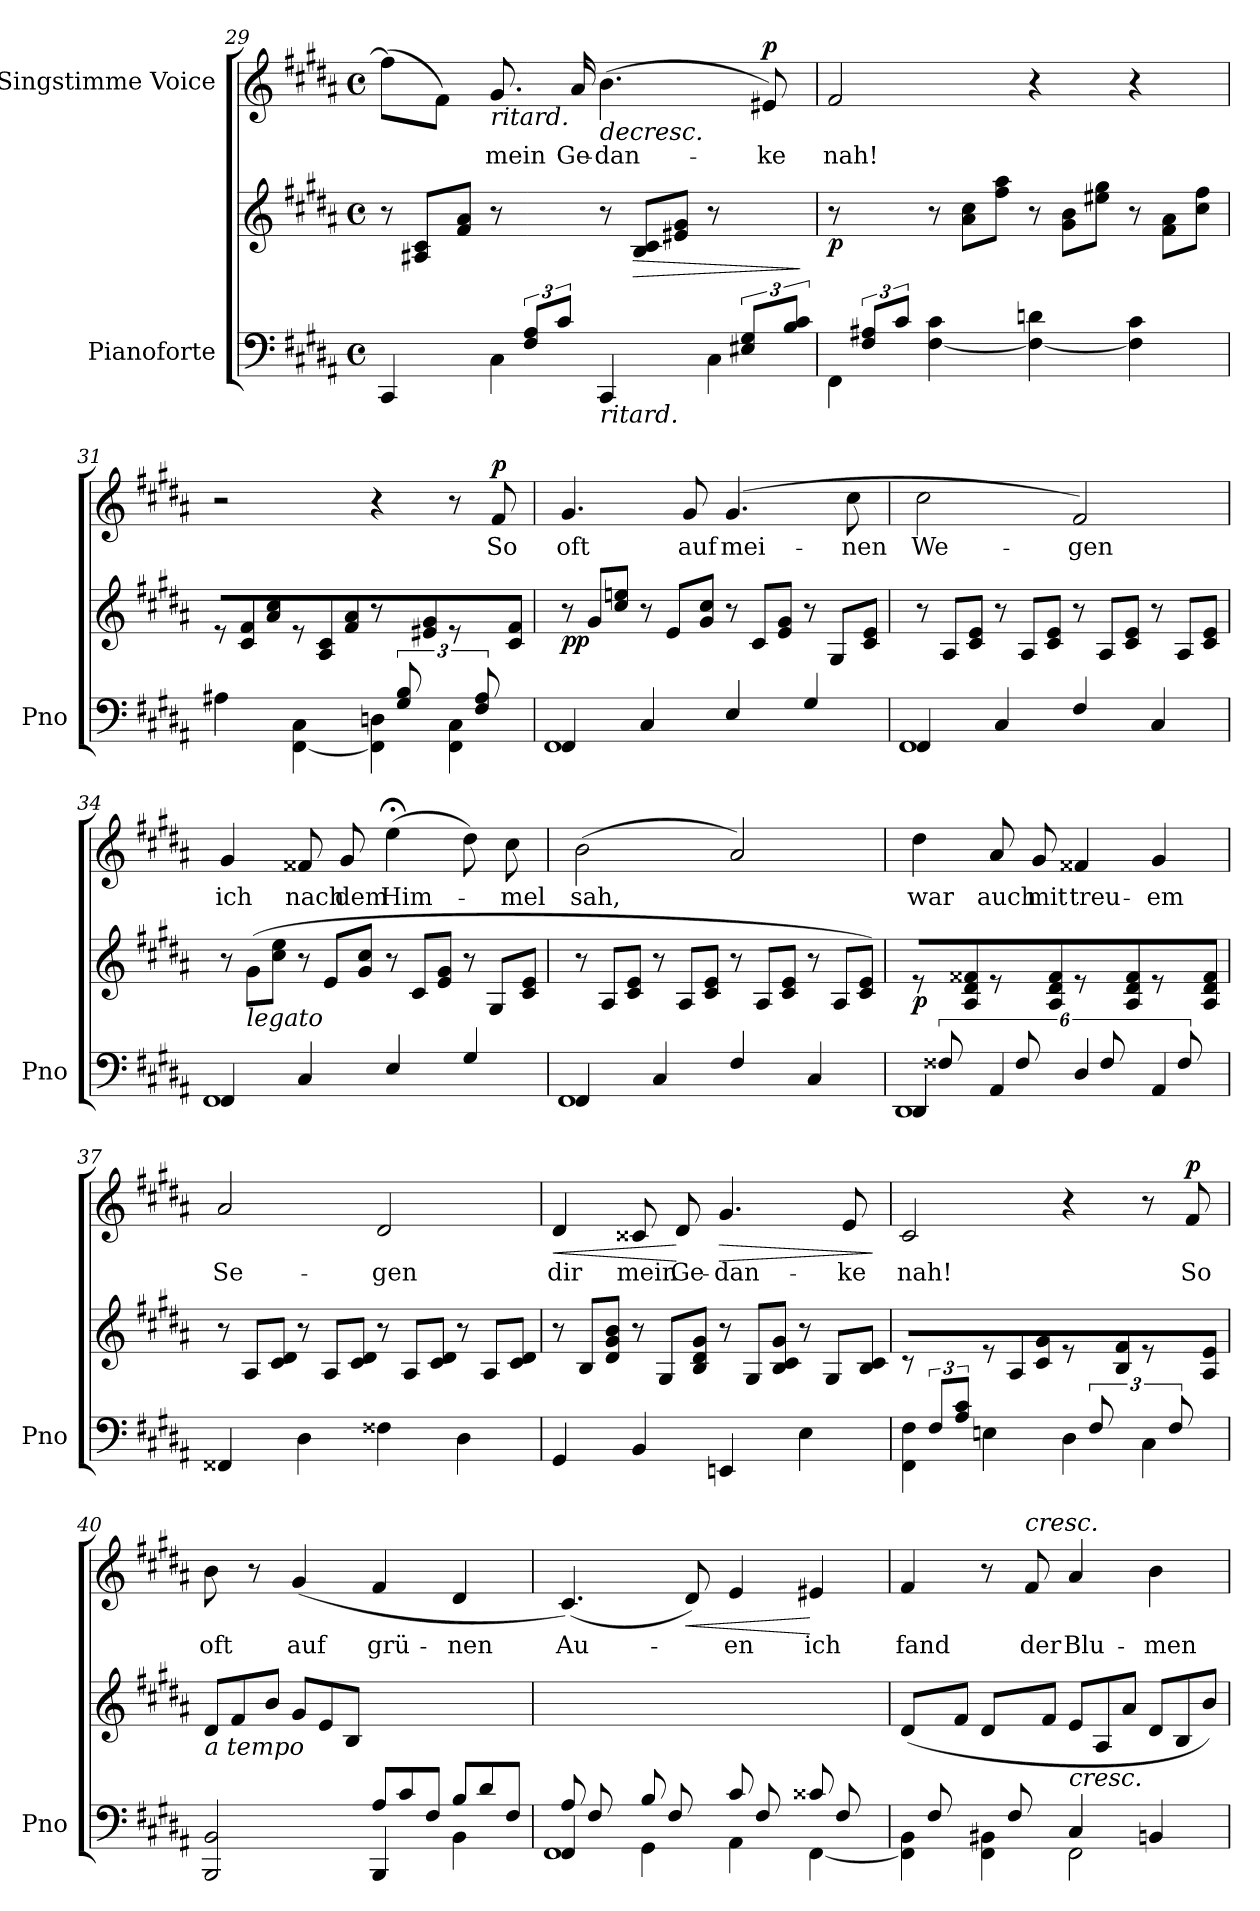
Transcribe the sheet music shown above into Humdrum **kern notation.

**kern	**kern	**dynam	**kern	**text	**dynam
*part2	*part2	*part2	*part1	*part1	*part1
*staff3	*staff2	*staff2/3	*staff1	*staff1	*staff1
*I"Pianoforte	*	*	*I"Singstimme  Voice	*	*
*I'Pno	*	*	*	*	*
*clefF4	*clefG2	*	*clefG2	*	*
*k[f#c#g#d#a#]	*k[f#c#g#d#a#]	*	*k[f#c#g#d#a#]	*	*
*M4/4	*M4/4	*	*M4/4	*	*
*met(c)	*met(c)	*	*met(c)	*	*
=29	=29	=29	=29	=29	=29
*^	*	*	*	*	*
*	*	*Xtuplet	*	*	*	*
3ryy	4CC#/	12r	.	(8ff#\L]	.	.
.	.	12A#X/ 12c#/L	.	.	.	.
.	.	.	.	8f#\J)	.	.
.	.	12f#/ 12a#/J	.	.	.	.
!	!	!	!	!LO:TX:b:i:t=ritard.	!	!
!	!	!	!	!	!LO:LY:b	!
.	4C#\	12r	.	8.g#/	mein	.
12F#/ 12A#/L	.	6ryy	.	.	.	.
12c#/J	.	.	.	.	.	.
!	!	!	!	!	!LO:LY:b	!
.	.	.	.	16a#/	Ge-	.
!LO:TX:b:i:t=ritard.	!	!	!	!	!	!
!	!	!	!	!	!LO:LY:b	!LO:HP:b
3ryy	4CC#/	12r	.	(4.b\	-dan-	>
!	!	!	!LO:HP:b	!	!	!
.	.	12B/ 12c#/L	>	.	.	.
.	.	12e#X/ 12g#/J	.	.	.	.
.	4C#\	12r	.	.	.	.
12E#X/ 12G#/L	.	6ryy	.	.	.	.
!	!	!	!	!	!LO:LY:b	!LO:DY:a
.	.	.	.	8e#X/)	-ke	p
12B/ 12c#/J	.	.	.	.	.	.
*v	*v	*	*	*	*	*
.	.	]	.	.	]
!!LO:LB:g=z
=30	=30	=30	=30	=30	=30
*^	*	*	*	*	*
!	!	!	!LO:DY:b	!	!LO:LY:b	!
12ryy	4FF#\	12r	p	2f#/	nah!	.
12F#/ 12A#X/L	.	6ryy	.	.	.	.
12c#/J	.	.	.	.	.	.
2.ryy	[4F#\ 4c#\	12r	.	.	.	.
.	.	12a#\ 12cc#\L	.	.	.	.
.	.	12ff#\ 12aa#\J	.	.	.	.
.	4F#\_ 4dn\	12r	.	4r	.	.
.	.	12g#\ 12b\L	.	.	.	.
.	.	12ee#X\ 12gg#\J	.	.	.	.
.	4F#\] 4c#\	12r	.	4r	.	.
.	.	12f#\ 12a#\L	.	.	.	.
.	.	12cc#\ 12ff#\J	.	.	.	.
=31	=31	=31	=31	=31	=31	=31
12%7ryy	4A#X\	12r	.	2r	.	.
.	.	12c#/ 12f#/L	.	.	.	.
.	.	12a#/ 12cc#/J	.	.	.	.
.	[4FF#\ 4C#\	12r	.	.	.	.
.	.	12A#/ 12c#/L	.	.	.	.
.	.	12f#/ 12a#/J	.	.	.	.
.	4FF#\] 4Dn\	12r	.	4r	.	.
12G#/ 12B/L	.	12ryy	.	.	.	.
6ryy	.	12e#X/ 12g#/J	.	.	.	.
.	4FF#\ 4C#\	12r	.	8r	.	.
12F#/ 12A#/L	.	12ryy	.	.	.	.
!	!	!	!	!	!LO:LY:b	!LO:DY:a
.	.	.	.	8f#/	So	p
12ryy	.	12c#/ 12f#/J	.	.	.	.
!!LO:LB:g=z
=32	=32	=32	=32	=32	=32	=32
!	!	!	!LO:DY:b	!	!LO:LY:b	!
4FF#/	1FF#	12r	pp	4.g#/	oft	.
.	.	12g#/L	.	.	.	.
.	.	12cc#/ 12een/J	.	.	.	.
4C#/	.	12r	.	.	.	.
.	.	12e/L	.	.	.	.
!	!	!	!	!	!LO:LY:b	!
.	.	.	.	8g#/	auf	.
.	.	12g#/ 12cc#/J	.	.	.	.
!	!	!	!	!	!LO:LY:b	!
4E/	.	12r	.	(4.g#/	mei-	.
.	.	12c#/L	.	.	.	.
.	.	12e/ 12g#/J	.	.	.	.
4G#/	.	12r	.	.	.	.
.	.	12G#/L	.	.	.	.
!	!	!	!	!	!LO:LY:b	!
.	.	.	.	8cc#\	-nen	.
.	.	12c#/ 12e/J	.	.	.	.
=33	=33	=33	=33	=33	=33	=33
!	!	!	!	!	!LO:LY:b	!
4FF#/	1FF#	12r	.	2cc#\	We-	.
.	.	12A#/L	.	.	.	.
.	.	12c#/ 12e/J	.	.	.	.
4C#/	.	12r	.	.	.	.
.	.	12A#/L	.	.	.	.
.	.	12c#/ 12e/J	.	.	.	.
!	!	!	!	!	!LO:LY:b	!
4F#/	.	12r	.	2f#/)	-gen	.
.	.	12A#/L	.	.	.	.
.	.	12c#/ 12e/J	.	.	.	.
4C#/	.	12r	.	.	.	.
.	.	12A#/L	.	.	.	.
.	.	12c#/ 12e/J	.	.	.	.
!!LO:LB:g=z
=34	=34	=34	=34	=34	=34	=34
!	!	!	!	!	!LO:LY:b	!
4FF#/	1FF#	12r	.	4g#/	ich	.
!	!	!LO:TX:b:i:t=legato	!	!	!	!
.	.	(12g#\L	.	.	.	.
.	.	12cc#\ 12ee\J	.	.	.	.
!	!	!	!	!	!LO:LY:b	!
4C#/	.	12r	.	8f##X/	nach	.
.	.	12e/L	.	.	.	.
!	!	!	!	!	!LO:LY:b	!
.	.	.	.	8g#/	dem	.
.	.	12g#/ 12cc#/J	.	.	.	.
!	!	!	!	!	!LO:LY:b	!
4E/	.	12r	.	(4ee;<\	Him-	.
.	.	12c#/L	.	.	.	.
.	.	12e/ 12g#/J	.	.	.	.
4G#/	.	12r	.	8dd#\)	.	.
.	.	12G#/L	.	.	.	.
!	!	!	!	!	!LO:LY:b	!
.	.	.	.	8cc#\	-mel	.
.	.	12c#/ 12e/J	.	.	.	.
=35	=35	=35	=35	=35	=35	=35
!	!	!	!	!	!LO:LY:b	!
4FF#/	1FF#	12r	.	(2b\	sah,	.
.	.	12A#/L	.	.	.	.
.	.	12c#/ 12e/J	.	.	.	.
4C#/	.	12r	.	.	.	.
.	.	12A#/L	.	.	.	.
.	.	12c#/ 12e/J	.	.	.	.
4F#/	.	12r	.	2a#/)	.	.
.	.	12A#/L	.	.	.	.
.	.	12c#/ 12e/J	.	.	.	.
4C#/	.	12r	.	.	.	.
.	.	12A#/L	.	.	.	.
.	.	12c#/ 12e/J)	.	.	.	.
!!LO:PB:g=z
=36	=36	=36	=36	=36	=36	=36
*	*^	*	*	*	*	*
!	!	!	!	!LO:DY:b	!	!LO:LY:b	!
12ryy	4DD#/	1DD#	12r	p	4dd#\	war	.
12F##X/L	.	.	12ryy	.	.	.	.
6ryy	.	.	12A#/ 12d#/ 12f##X/J	.	.	.	.
!	!	!	!	!	!	!LO:LY:b	!
.	4AA#/	.	12r	.	8a#/	auch	.
12F##/L	.	.	12ryy	.	.	.	.
!	!	!	!	!	!	!LO:LY:b	!
.	.	.	.	.	8g#/	mit	.
6ryy	.	.	12A#/ 12d#/ 12f##/J	.	.	.	.
!	!	!	!	!	!	!LO:LY:b	!
.	4D#/	.	12r	.	4f##X/	treu-	.
12F##/L	.	.	12ryy	.	.	.	.
6ryy	.	.	12A#/ 12d#/ 12f##/J	.	.	.	.
!	!	!	!	!	!	!LO:LY:b	!
.	4AA#/	.	12r	.	4g#/	-em	.
12F##/L	.	.	12ryy	.	.	.	.
12ryy	.	.	12A#/ 12d#/ 12f##/J	.	.	.	.
*v	*v	*v	*	*	*	*	*
=37	=37	=37	=37	=37	=37
!	!	!	!	!LO:LY:b	!
4FF##X/	12r	.	2a#/	Se-	.
.	12A#/L	.	.	.	.
.	12c#/ 12d#/J	.	.	.	.
4D#\	12r	.	.	.	.
.	12A#/L	.	.	.	.
.	12c#/ 12d#/J	.	.	.	.
!	!	!	!	!LO:LY:b	!
4F##X\	12r	.	2d#/	-gen	.
.	12A#/L	.	.	.	.
.	12c#/ 12d#/J	.	.	.	.
4D#\	12r	.	.	.	.
.	12A#/L	.	.	.	.
.	12c#/ 12d#/J	.	.	.	.
!!LO:LB:g=z
=38	=38	=38	=38	=38	=38
!	!	!	!	!LO:LY:b	!LO:HP:b
4GG#/	12r	.	4d#/	dir	<
.	12B/L	.	.	.	.
.	12d#/ 12g#/ 12b/J	.	.	.	.
!	!	!	!	!LO:LY:b	!
4BB/	12r	.	8c##X/	mein	.
.	12G#/L	.	.	.	.
!	!	!	!	!LO:LY:b	!
.	.	.	8d#/	Ge-	[
.	12B/ 12d#/ 12g#/J	.	.	.	.
!	!	!	!	!LO:LY:b	!LO:HP:b
4EEn/	12r	.	4.g#/	-dan-	>
.	12G#/L	.	.	.	.
.	12B/ 12c#/ 12g#/J	.	.	.	.
4E\	12r	.	.	.	.
.	12G#/L	.	.	.	.
!	!	!	!	!LO:LY:b	!
.	.	.	8e/	-ke	.
.	12B/ 12c#/J	.	.	.	.
.	.	.	.	.	]
!!LO:LB:g=z
=39	=39	=39	=39	=39	=39
*^	*	*	*	*	*
!	!	!	!	!	!LO:LY:b	!
12ryy	4FF#\ 4F#\	12r	.	2c#/	nah!	.
12F#/L	.	6ryy	.	.	.	.
12A#/ 12c#/J	.	.	.	.	.	.
3ryy	4En\	12r	.	.	.	.
.	.	12A#/L	.	.	.	.
.	.	12c#/ 12g#/J	.	.	.	.
.	4D#\	12r	.	4r	.	.
12F#/L	.	12ryy	.	.	.	.
6ryy	.	12B/ 12f#/J	.	.	.	.
.	4C#\	12r	.	8r	.	.
12F#/L	.	12ryy	.	.	.	.
!	!	!	!	!	!LO:LY:b	!LO:DY:a
.	.	.	.	8f#/	So	p
12ryy	.	12A#/ 12e/J	.	.	.	.
=40	=40	=40	=40	=40	=40	=40
!	!	!LO:TX:b:i:t=a tempo	!	!	!	!
!	!	!	!	!	!LO:LY:b	!
2ryy	2BBB/ 2BB/	12d#/L	.	8b\	oft	.
.	.	12f#/	.	.	.	.
.	.	.	.	8r	.	.
.	.	12b/J	.	.	.	.
!	!	!	!	!	!LO:LY:b	!
.	.	12g#/L	.	(4g#/	auf	.
.	.	12e/	.	.	.	.
.	.	12B/J	.	.	.	.
*Xtuplet	*	*	*	*	*	*
!	!	!	!	!	!LO:LY:b	!
12A#/L	4BBB/	2ryy	.	4f#/	grü-	.
12c#/	.	.	.	.	.	.
12F#/J	.	.	.	.	.	.
!	!	!	!	!	!LO:LY:b	!
12B/L	4BB\	.	.	4d#/	-nen	.
12d#/	.	.	.	.	.	.
12F#/J	.	.	.	.	.	.
!!LO:LB:g=z
=41	=41	=41	=41	=41	=41	=41
*	*^	*	*	*	*	*
!	!	!	!	!	!	!LO:LY:b	!
12A#/L	4FF#/	1FF#	6ryy	.	(4.c#/)	Au-	.
12F#/	.	.	.	.	.	.	.
12ryy	.	.	12f#/J	.	.	.	.
12B/L	4GG#\	.	6ryy	.	.	.	.
12F#/	.	.	.	.	.	.	.
!	!	!	!	!	!	!	!LO:HP:b
.	.	.	.	.	8d#/)	.	<
12ryy	.	.	12f#/J	.	.	.	.
!	!	!	!	!	!	!LO:LY:b	!
12c#/L	4AA#\	.	6ryy	.	4e/	-en	.
12F#/	.	.	.	.	.	.	.
12ryy	.	.	12f#/J	.	.	.	.
!	!	!	!	!	!	!LO:LY:b	!
12c##X/L	[4FF#\	.	6ryy	.	4e#X/	ich	[
12F#/	.	.	.	.	.	.	.
12ryy	.	.	12f#/J	.	.	.	.
!!LO:LB:g=z
=42	=42	=42	=42	=42	=42	=42	=42
!	!	!	!	!	!	!LO:LY:b	!
12ryy	4FF#\] 4BB\	2ryy	(12d#/L	.	4f#/	fand	.
12F#/	.	.	12ryy	.	.	.	.
6ryy	.	.	12f#/J	.	.	.	.
.	4FF#\ 4BB#X\	.	12d#/L	.	8r	.	.
12F#/	.	.	12ryy	.	.	.	.
!	!	!	!	!	!LO:TX:a:i:t=cresc.	!	!
!	!	!	!	!	!	!LO:LY:b	!
.	.	.	.	.	8f#/	der	.
12%7ryy	.	.	12f#/J	.	.	.	.
!	!	!	!LO:TX:b:i:t=cresc.	!	!	!	!
!	!	!	!	!	!	!LO:LY:b	!
.	4C#/	2FF#\	12e/L	.	4a#/	Blu-	.
.	.	.	12A#/	.	.	.	.
.	.	.	12a#/J	.	.	.	.
!	!	!	!	!	!	!LO:LY:b	!
.	4BBn/	.	12d#/L	.	4b\	-men	.
.	.	.	12B/	.	.	.	.
.	.	.	12b/J)	.	.	.	.
*v	*v	*v	*	*	*	*	*
=	=	=	=	=	=
*-	*-	*-	*-	*-	*-
